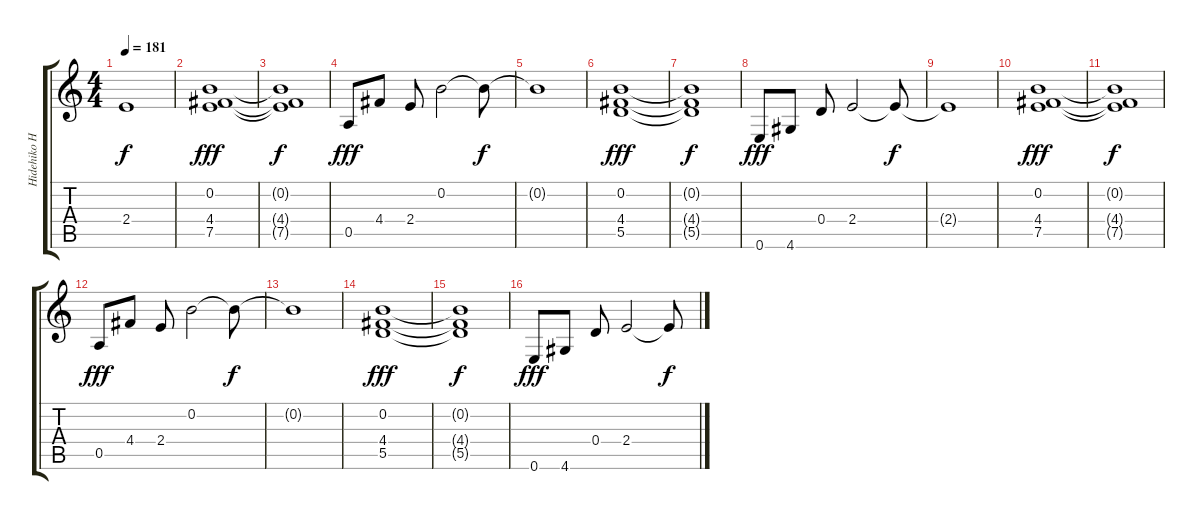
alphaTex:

\track ("Hidehiko Hoshino" "Hidehiko H") {instrument distortionguitar}
\staff {score tabs}
\tuning (E4 B3 G3 D3 A2 E2) {hide}
\ts (4 4)
\tempo 181
\clef g2
\ks c
2.4{t}.1{dy f} |
(0.2 4.4 7.5).1{dy fff} |
(0.2{t} 4.4{t} 7.5{t}).1{dy f} |
0.5.8{dy fff} 4.4.8 2.4.8 0.2.2 0.2{t}.8{dy f} |
0.2{t}.1 |
(0.2 4.4 5.5).1{dy fff} |
(0.2{t} 4.4{t} 5.5{t}).1{dy f} |
0.6.8{dy fff} 4.6.8 0.4.8 2.4.2 2.4{t}.8{dy f} |
2.4{t}.1 |
(0.2 4.4 7.5).1{dy fff} |
(0.2{t} 4.4{t} 7.5{t}).1{dy f} |
0.5.8{dy fff} 4.4.8 2.4.8 0.2.2 0.2{t}.8{dy f} |
0.2{t}.1 |
(0.2 4.4 5.5).1{dy fff} |
(0.2{t} 4.4{t} 5.5{t}).1{dy f} |
0.6.8{dy fff} 4.6.8 0.4.8 2.4.2 2.4{t}.8{dy f}
